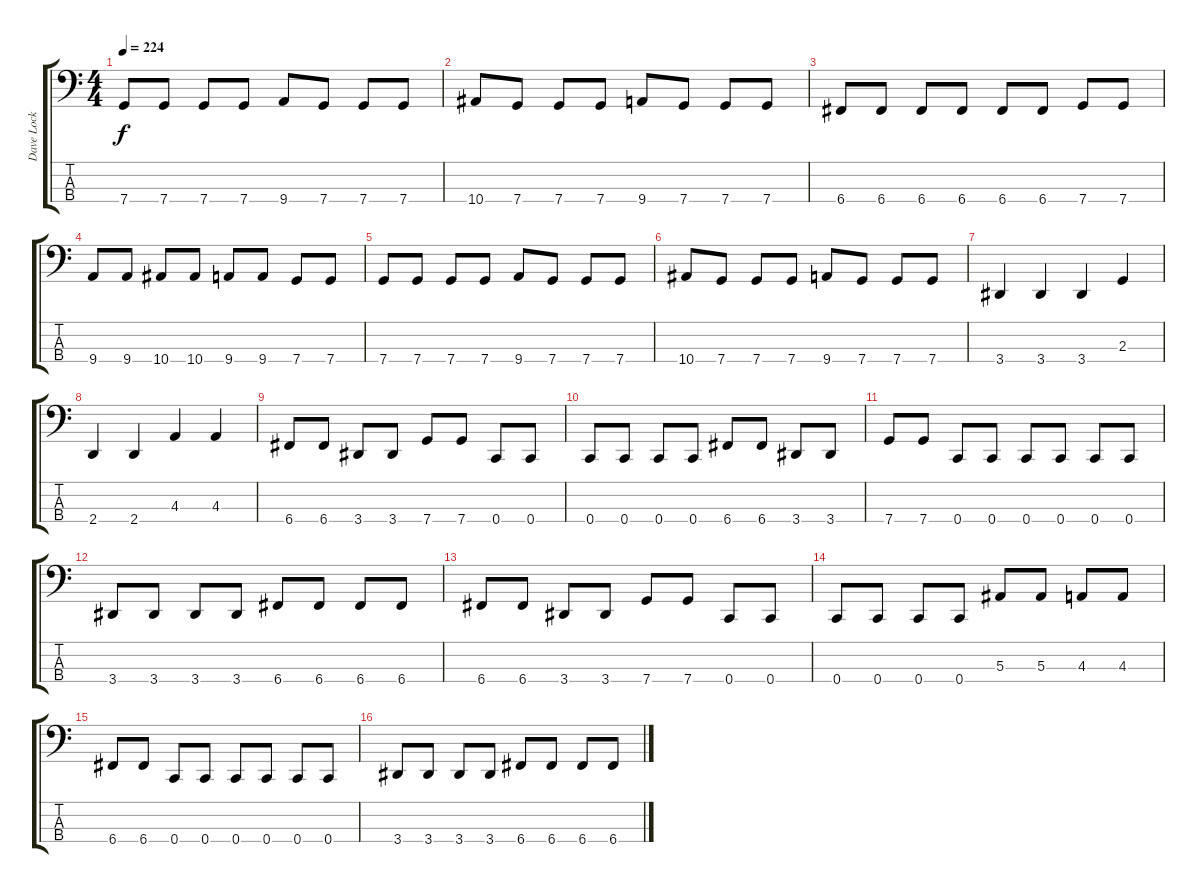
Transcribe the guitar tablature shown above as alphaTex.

\track ("Dave Lock (Bass)" "Dave Lock ") {instrument electricbasspick}
\staff {score tabs}
\tuning (Eb2 Bb1 F1 C1) {hide}
\ts (4 4)
\tempo 224
\clef f4
\ks c
7.4.8{dy f} 7.4.8 7.4.8 7.4.8 9.4.8 7.4.8 7.4.8 7.4.8 |
10.4.8 7.4.8 7.4.8 7.4.8 9.4.8 7.4.8 7.4.8 7.4.8 |
6.4.8 6.4.8 6.4.8 6.4.8 6.4.8 6.4.8 7.4.8 7.4.8 |
9.4.8 9.4.8 10.4.8 10.4.8 9.4.8 9.4.8 7.4.8 7.4.8 |
7.4.8 7.4.8 7.4.8 7.4.8 9.4.8 7.4.8 7.4.8 7.4.8 |
10.4.8 7.4.8 7.4.8 7.4.8 9.4.8 7.4.8 7.4.8 7.4.8 |
3.4.4 3.4.4 3.4.4 2.3.4 |
2.4.4 2.4.4 4.3.4 4.3.4 |
6.4.8 6.4.8 3.4.8 3.4.8 7.4.8 7.4.8 0.4.8 0.4.8 |
0.4.8 0.4.8 0.4.8 0.4.8 6.4.8 6.4.8 3.4.8 3.4.8 |
7.4.8 7.4.8 0.4.8 0.4.8 0.4.8 0.4.8 0.4.8 0.4.8 |
3.4.8 3.4.8 3.4.8 3.4.8 6.4.8 6.4.8 6.4.8 6.4.8 |
6.4.8 6.4.8 3.4.8 3.4.8 7.4.8 7.4.8 0.4.8 0.4.8 |
0.4.8 0.4.8 0.4.8 0.4.8 5.3.8 5.3.8 4.3.8 4.3.8 |
6.4.8 6.4.8 0.4.8 0.4.8 0.4.8 0.4.8 0.4.8 0.4.8 |
3.4.8 3.4.8 3.4.8 3.4.8 6.4.8 6.4.8 6.4.8 6.4.8
